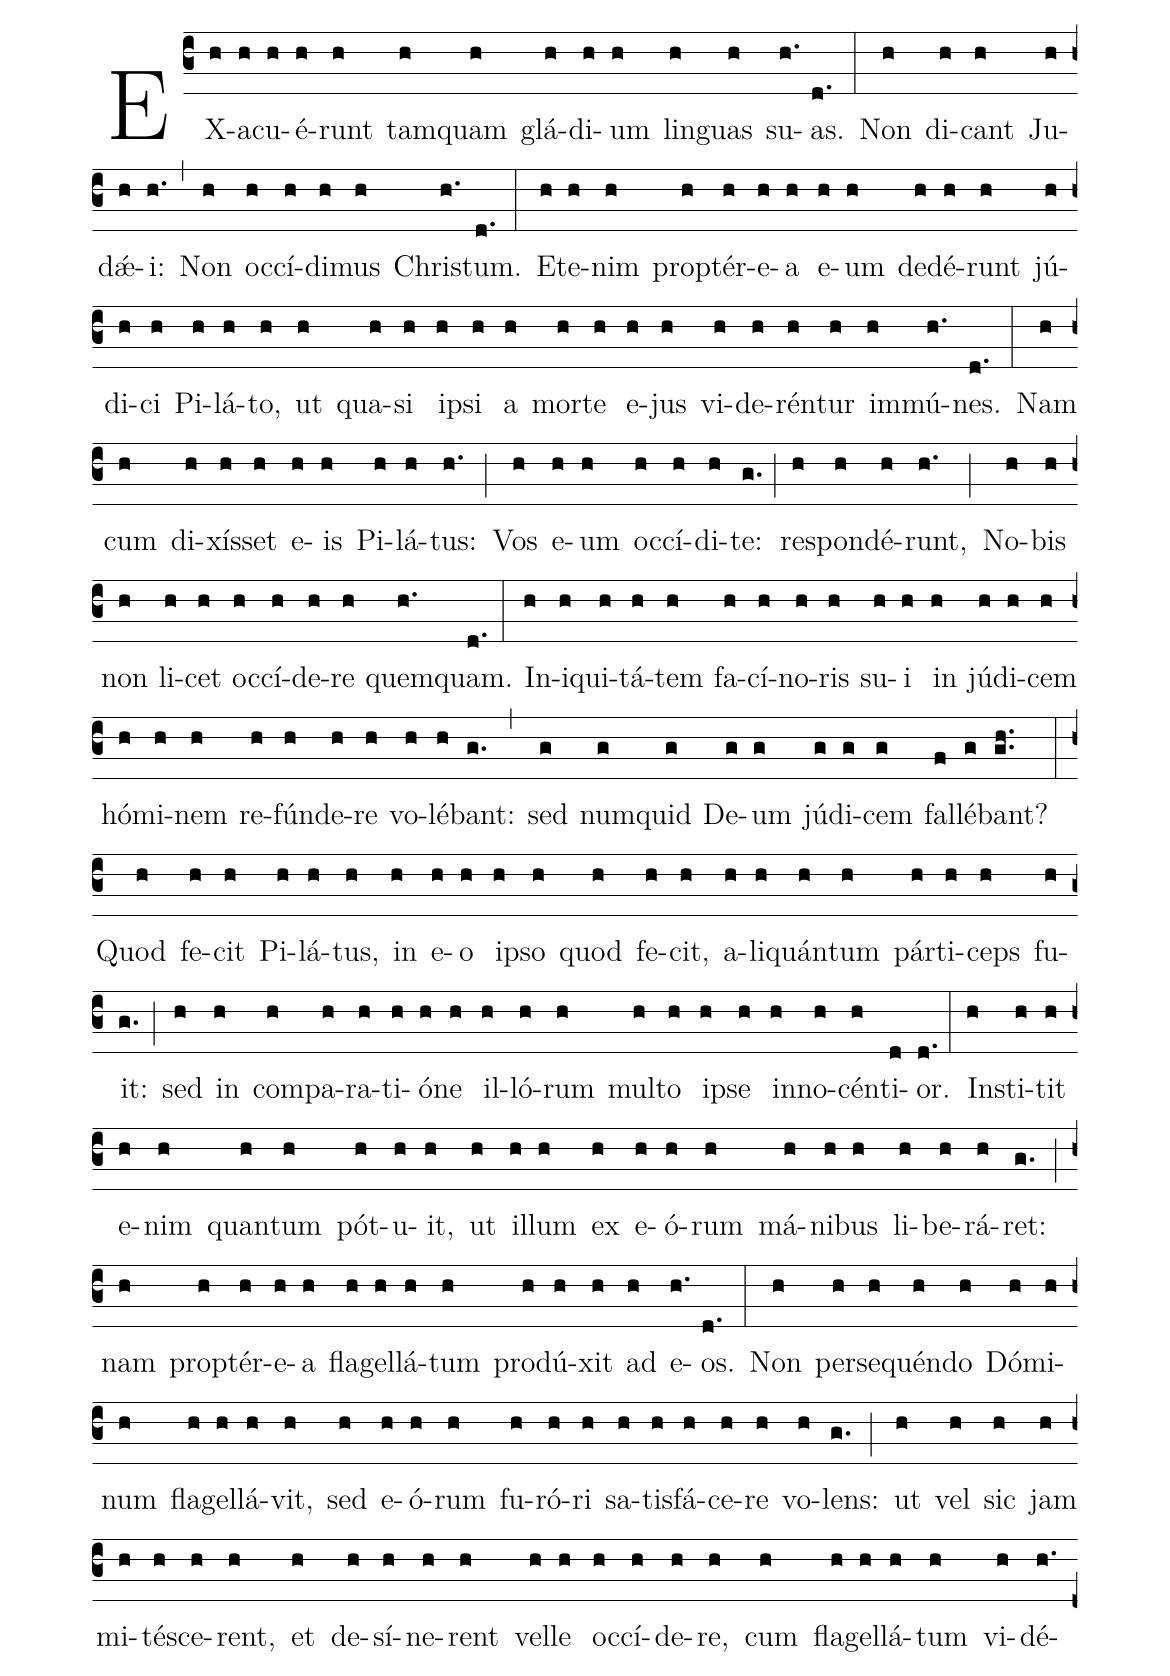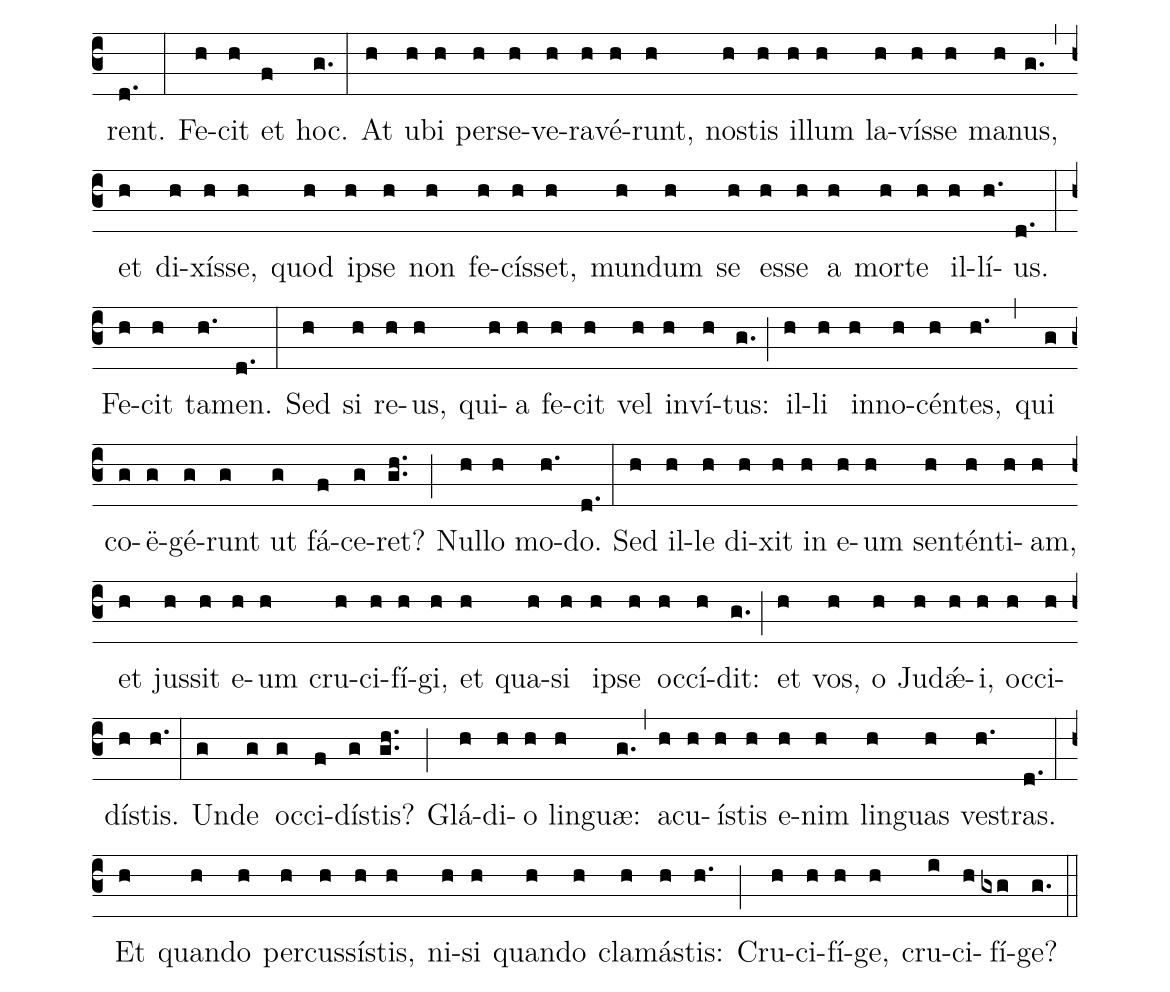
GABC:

%%
(c3) EX(h)a(h)cu(h)é(h)runt(h) tam(h)quam(h) glá(h)di(h)um(h) lin(h)guas(h) su(h.)as.(d.) (:)
Non(h) di(h)cant(h) Ju(h)dǽ(h)i:(h.) (,) Non(h) oc(h)cí(h)di(h)mus(h) Chri(h.)stum.(d.) (:)
Et(h)e(h)nim(h) prop(h)tér(h)e(h)a(h) e(h)um(h) de(h)dé(h)runt(h) jú(h)di(h)ci(h) Pi(h)lá(h)to,(h) ut(h) qua(h)si(h) i(h)psi(h) a(h) mor(h)te(h) e(h)jus(h) vi(h)de(h)rén(h)tur(h) im(h)mú(h.)nes.(d.) (:)
Nam(h) cum(h) di(h)xís(h)set(h) e(h)is(h) Pi(h)lá(h)tus:(h.) (;)
Vos(h) e(h)um(h) oc(h)cí(h)di(h)te:(g.) (;) re(h)spon(h)dé(h)runt,(h.) (;)
No(h)bis(h) non(h) li(h)cet(h) oc(h)cí(h)de(h)re(h) quem(h.)quam.(d.) (:)
In(h)i(h)qui(h)tá(h)tem(h) fa(h)cí(h)no(h)ris(h) su(h)i(h) in(h) jú(h)di(h)cem(h) hó(h)mi(h)nem(h) re(h)fún(h)de(h)re(h) vo(h)lé(h)bant:(g.) (,)
sed(g) num(g)quid(g) De(g)um(g) jú(g)di(g)cem(g) fal(f)lé(g)bant?(gh..) (:)
Quod(h) fe(h)cit(h) Pi(h)lá(h)tus,(h) in(h) e(h)o(h) i(h)pso(h) quod(h) fe(h)cit,(h) a(h)li(h)quán(h)tum(h) pár(h)ti(h)ceps(h) fu(h)it:(g.) (;)
sed(h) in(h) com(h)pa(h)ra(h)ti(h)ó(h)ne(h) il(h)ló(h)rum(h) mul(h)to(h) i(h)pse(h) in(h)no(h)cén(h)ti(d)or.(d.) (:)
In(h)sti(h)tit(h) e(h)nim(h) quan(h)tum(h) pót(h)u(h)it,(h) ut(h) il(h)lum(h) ex(h) e(h)ó(h)rum(h) má(h)ni(h)bus(h) li(h)be(h)rá(h)ret:(g.) (;)
nam(h) prop(h)tér(h)e(h)a(h) fla(h)gel(h)lá(h)tum(h) pro(h)dú(h)xit(h) ad(h) e(h.)os.(d.) (:)
Non(h) per(h)se(h)quén(h)do(h) Dó(h)mi(h)num(h) fla(h)gel(h)lá(h)vit,(h) sed(h) e(h)ó(h)rum(h) fu(h)ró(h)ri(h) sa(h)tis(h)fá(h)ce(h)re(h) vo(h)lens:(g.) (;)
ut(h) vel(h) sic(h) jam(h) mi(h)té(h)sce(h)rent,(h) et(h) de(h)sí(h)ne(h)rent(h) vel(h)le(h) oc(h)cí(h)de(h)re,(h) cum(h) fla(h)gel(h)lá(h)tum(h) vi(h)dé(h.)rent.(d.) (:)
Fe(h)cit(h) et(f) hoc.(g.) (:)
At(h) u(h)bi(h) per(h)se(h)ve(h)ra(h)vé(h)runt,(h) no(h)stis(h) il(h)lum(h) la(h)vís(h)se(h) ma(h)nus,(g.) (,)
et(h) di(h)xís(h)se,(h) quod(h) i(h)pse(h) non(h) fe(h)cís(h)set,(h) mun(h)dum(h) se(h) es(h)se(h) a(h) mor(h)te(h) il(h)lí(h.)us.(d.) (:)
Fe(h)cit(h) ta(h.)men.(d.) (:)
Sed(h) si(h) re(h)us,(h) qui(h)a(h) fe(h)cit(h) vel(h) in(h)ví(h)tus:(g.) (;)
il(h)li(h) in(h)no(h)cén(h)tes,(h.) (,) qui(g) co(g)ë(g)gé(g)runt(g) ut(g) fá(f)ce(g)ret?(gh..) (;)
Nul(h)lo(h) mo(h.)do.(d.) (:)
Sed(h) il(h)le(h) di(h)xit(h) in(h) e(h)um(h) sen(h)tén(h)ti(h)am,(h) et(h) jus(h)sit(h) e(h)um(h) cru(h)ci(h)fí(h)gi,(h) et(h) qua(h)si(h) i(h)pse(h) oc(h)cí(h)dit:(g.) (;)
et(h) vos,(h) o(h) Ju(h)dǽ(h)i,(h) oc(h)ci(h)dí(h)stis.(h.) (:)
Un(g)de(g) oc(g)ci(f)dí(g)stis?(gh..) (;)
Glá(h)di(h)o(h) lin(h)guæ:(g.) (,)
a(h)cu(h)í(h)stis(h) e(h)nim(h) lin(h)guas(h) ves(h.)tras.(d.) (:)
Et(h) quan(h)do(h) per(h)cus(h)sí(h)stis,(h) ni(h)si(h) quan(h)do(h) cla(h)má(h)stis:(h.) (;)
Cru(h)ci(h)fí(h)ge,(h) cru(i)ci(h)fí(gxg)ge?(g.) (::)
